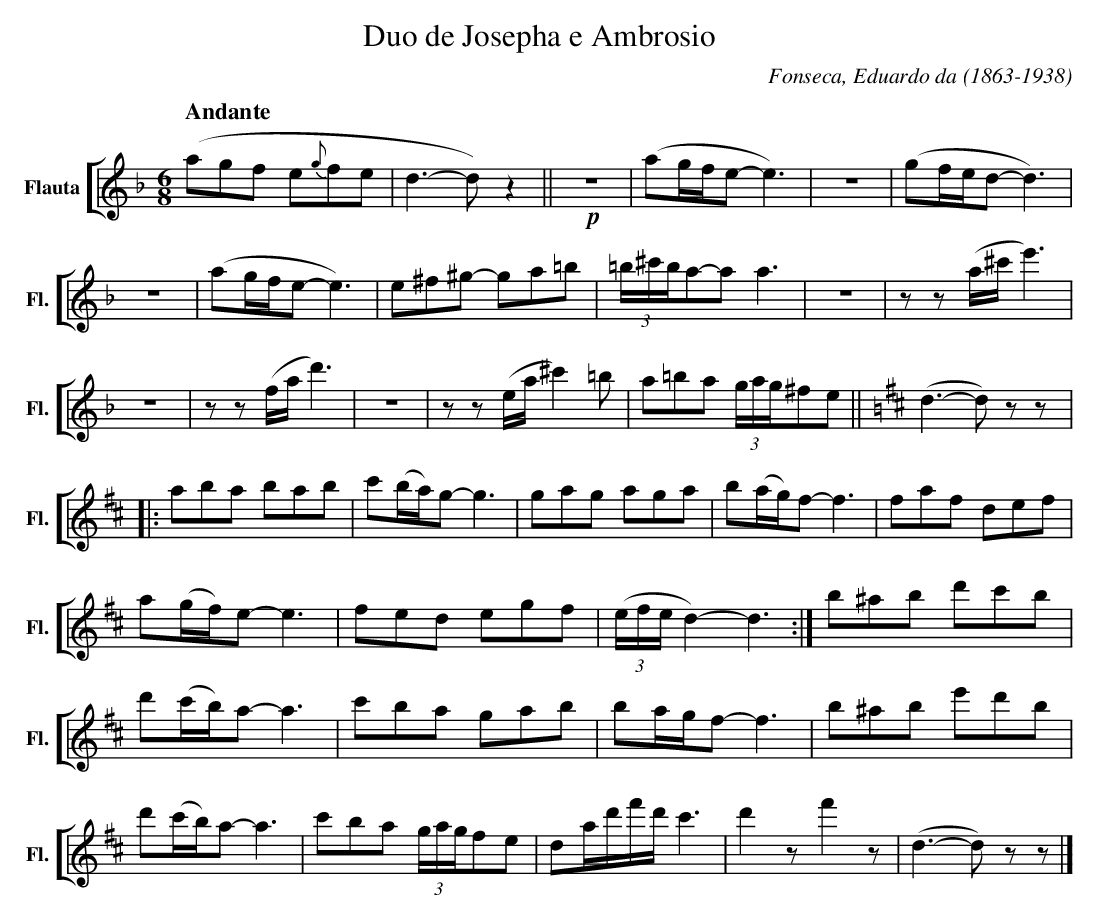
X:1
T:Duo de Josepha e Ambrosio
C:Fonseca, Eduardo da (1863-1938)
M:6/8
L:1/8
K:F
V: 1 clef=treble name="Flauta" sname="Fl."
%%staves [ 1 ]
   [Q:"Andante"](agf e{g}fe | d3-d)z2 || \
   !p!z6| (ag/f/e-e3)| z6| (gf/e/d-d3)| z6| (ag/f/e-e3)| e^f^g- ga=b | (3=b/^c'/b/a-a a3| z6 | \
   zz (a/^c'/e'3) | z6 |zz (f/a/d'3) | z6 | zz (e/a/ ^c'2) =b | a=ba (3g/a/g/^fe|| \
   [K:D] (d3-d)zz |: aba bab | c'(b/a/)g-g3|gag aga | b(a/g/)f-f3| faf def | \
   a(g/f/)e-e3| fed egf | ((3e/f/e/ d2)-d3 :| \
   b^ab d'c'b | d'(c'/b/)a-a3| c'ba gab | ba/g/f-f3| \
   b^ab e'd'b | d'(c'/b/)a-a3| c'ba (3g/a/g/fe| da/d'/f'/d'/ c'3| d'2zf'2z| (d3-d)zz |] \
